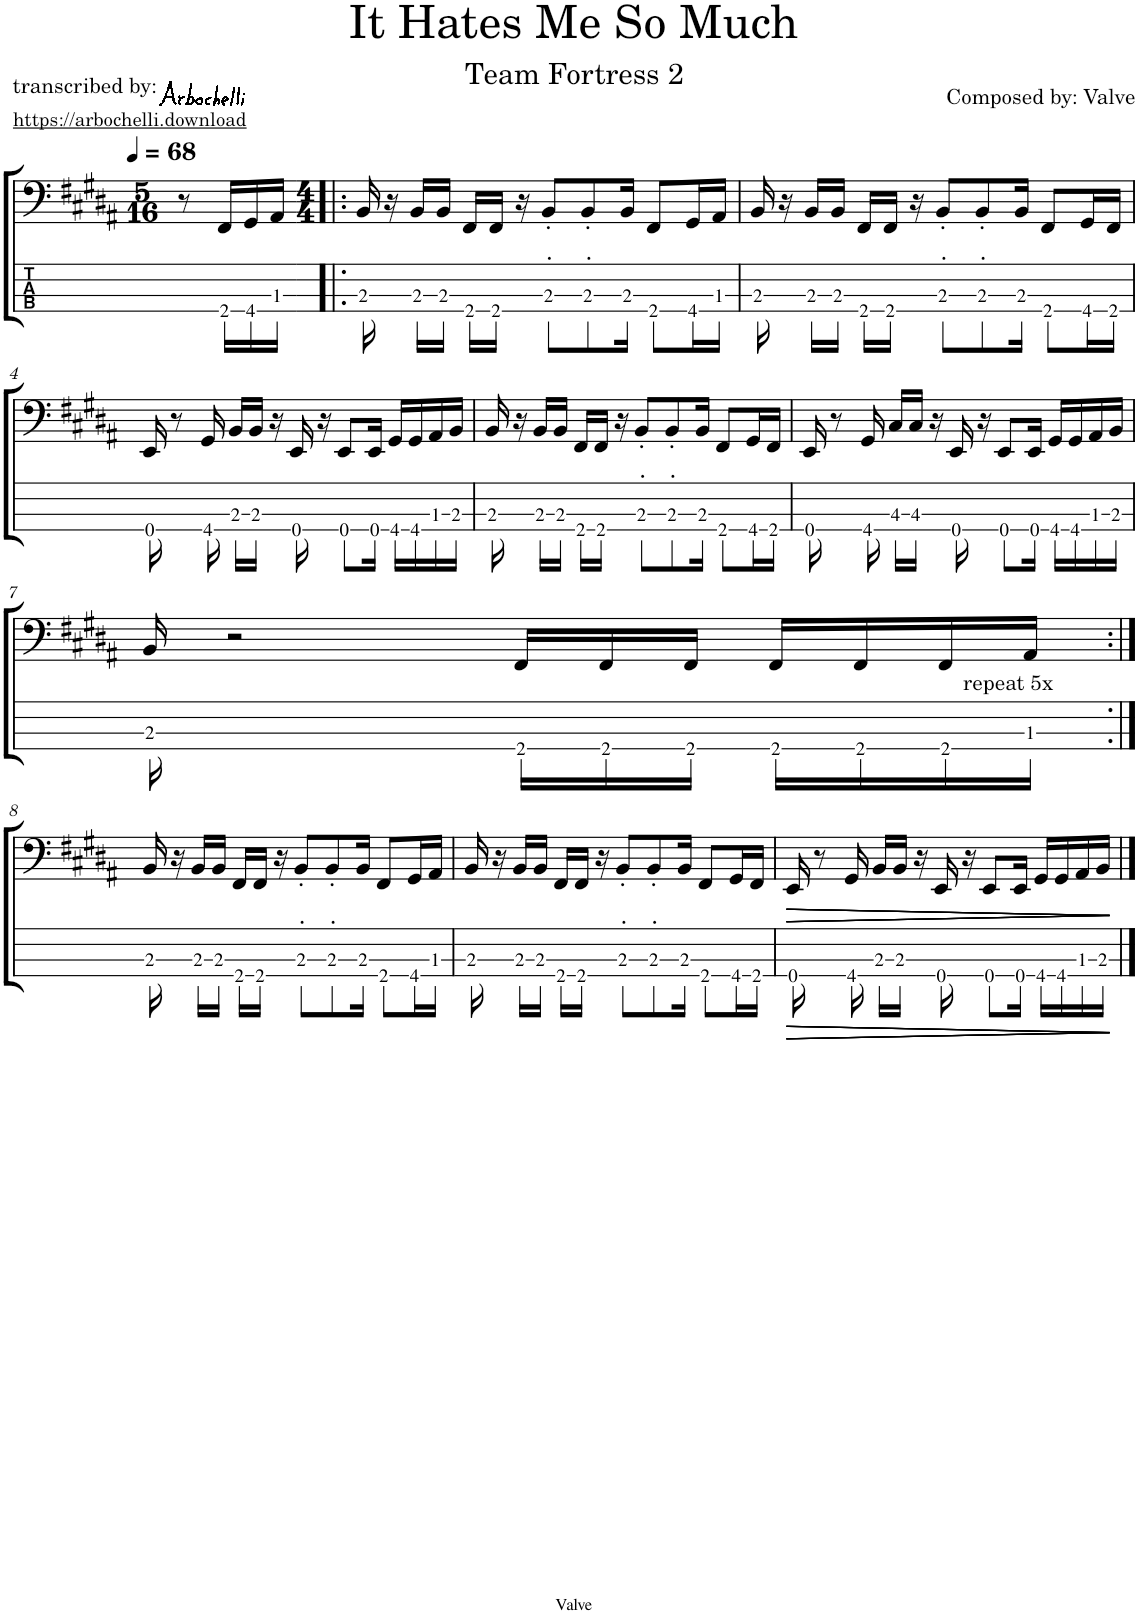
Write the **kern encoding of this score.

**kern	**kern	**dynam
*part1	*part1	*part1
*staff2	*staff1	*staff1/2
*I"Bass Guitar	*	*
*I'B. Guit.	*	*
*stria4	*	*
*	*clefF4	*
*Trd7c12	*Trd7c12	*
*k[f#c#g#d#a#]	*k[f#c#g#d#a#]	*
*M5/16	*M5/16	*
*MM68	*MM68	*
=1	=1	=1
8r	8r	.
16FF#\LL	16FF#/LL	.
16GG#\	16GG#/	.
16AA#\JJ	16AA#/JJ	.
=2!|:	=2!|:	=2!|:
*M4/4	*M4/4	*
16BB\	16BB/	.
16r	16r	.
16BB\LL	16BB/LL	.
16BB\JJ	16BB/JJ	.
16FF#\LL	16FF#/LL	.
16FF#\JJ	16FF#/JJ	.
16r	16r	.
8BB'\L	8BB'/L	.
8BB'\	8BB'/	.
16BB\Jk	16BB/Jk	.
8FF#\L	8FF#/L	.
16GG#\L	16GG#/L	.
16AA#\JJ	16AA#/JJ	.
=3	=3	=3
16BB\	16BB/	.
16r	16r	.
16BB\LL	16BB/LL	.
16BB\JJ	16BB/JJ	.
16FF#\LL	16FF#/LL	.
16FF#\JJ	16FF#/JJ	.
16r	16r	.
8BB'\L	8BB'/L	.
8BB'\	8BB'/	.
16BB\Jk	16BB/Jk	.
8FF#\L	8FF#/L	.
16GG#\L	16GG#/L	.
16FF#\JJ	16FF#/JJ	.
!!LO:LB:g=z
=4	=4	=4
16EE\	16EE/	.
8r	8r	.
16GG#\	16GG#/	.
16BB\LL	16BB/LL	.
16BB\JJ	16BB/JJ	.
16r	16r	.
16EE\	16EE/	.
16r	16r	.
8EE\L	8EE/L	.
16EE\Jk	16EE/Jk	.
16GG#\LL	16GG#/LL	.
16GG#\	16GG#/	.
16AA#\	16AA#/	.
16BB\JJ	16BB/JJ	.
=5	=5	=5
16BB\	16BB/	.
16r	16r	.
16BB\LL	16BB/LL	.
16BB\JJ	16BB/JJ	.
16FF#\LL	16FF#/LL	.
16FF#\JJ	16FF#/JJ	.
16r	16r	.
8BB'\L	8BB'/L	.
8BB'\	8BB'/	.
16BB\Jk	16BB/Jk	.
8FF#\L	8FF#/L	.
16GG#\L	16GG#/L	.
16FF#\JJ	16FF#/JJ	.
=6	=6	=6
16EE\	16EE/	.
8r	8r	.
16GG#\	16GG#/	.
16C#\LL	16C#/LL	.
16C#\JJ	16C#/JJ	.
16r	16r	.
16EE\	16EE/	.
16r	16r	.
8EE\L	8EE/L	.
16EE\Jk	16EE/Jk	.
16GG#\LL	16GG#/LL	.
16GG#\	16GG#/	.
16AA#\	16AA#/	.
16BB\JJ	16BB/JJ	.
!!LO:LB:g=z
=7	=7	=7
16BB\	16BB/	.
2r	2r	.
16FF#\LL	16FF#/LL	.
16FF#\	16FF#/	.
16FF#\JJ	16FF#/JJ	.
16FF#\LL	16FF#/LL	.
16FF#\	16FF#/	.
16FF#\	16FF#/	.
!	!LO:TX:b:t=repeat 5x	!
16AA#\JJ	16AA#/JJ	.
!!LO:LB:g=z
=8:|!	=8:|!	=8:|!
16BB\	16BB/	.
16r	16r	.
16BB\LL	16BB/LL	.
16BB\JJ	16BB/JJ	.
16FF#\LL	16FF#/LL	.
16FF#\JJ	16FF#/JJ	.
16r	16r	.
8BB'\L	8BB'/L	.
8BB'\	8BB'/	.
16BB\Jk	16BB/Jk	.
8FF#\L	8FF#/L	.
16GG#\L	16GG#/L	.
16AA#\JJ	16AA#/JJ	.
=9	=9	=9
16BB\	16BB/	.
16r	16r	.
16BB\LL	16BB/LL	.
16BB\JJ	16BB/JJ	.
16FF#\LL	16FF#/LL	.
16FF#\JJ	16FF#/JJ	.
16r	16r	.
8BB'\L	8BB'/L	.
8BB'\	8BB'/	.
16BB\Jk	16BB/Jk	.
8FF#\L	8FF#/L	.
16GG#\L	16GG#/L	.
16FF#\JJ	16FF#/JJ	.
=10	=10	=10
!	!	!LO:HP:b
16EE\	16EE/	>
!	!	!LO:HP:b
8r	8r	>
!	!	!LO:HP:b
16GG#\	16GG#/	>
!	!	!LO:HP:b
16BB\LL	16BB/LL	>
16BB\JJ	16BB/JJ	.
16r	16r	.
16EE\	16EE/	.
16r	16r	.
8EE\L	8EE/L	.
16EE\Jk	16EE/Jk	.
16GG#\LL	16GG#/LL	.
16GG#\	16GG#/	.
16AA#\	16AA#/	.
16BB\JJ	16BB/JJ	.
.	.	] ] ] ]
==	==	==
*-	*-	*-
